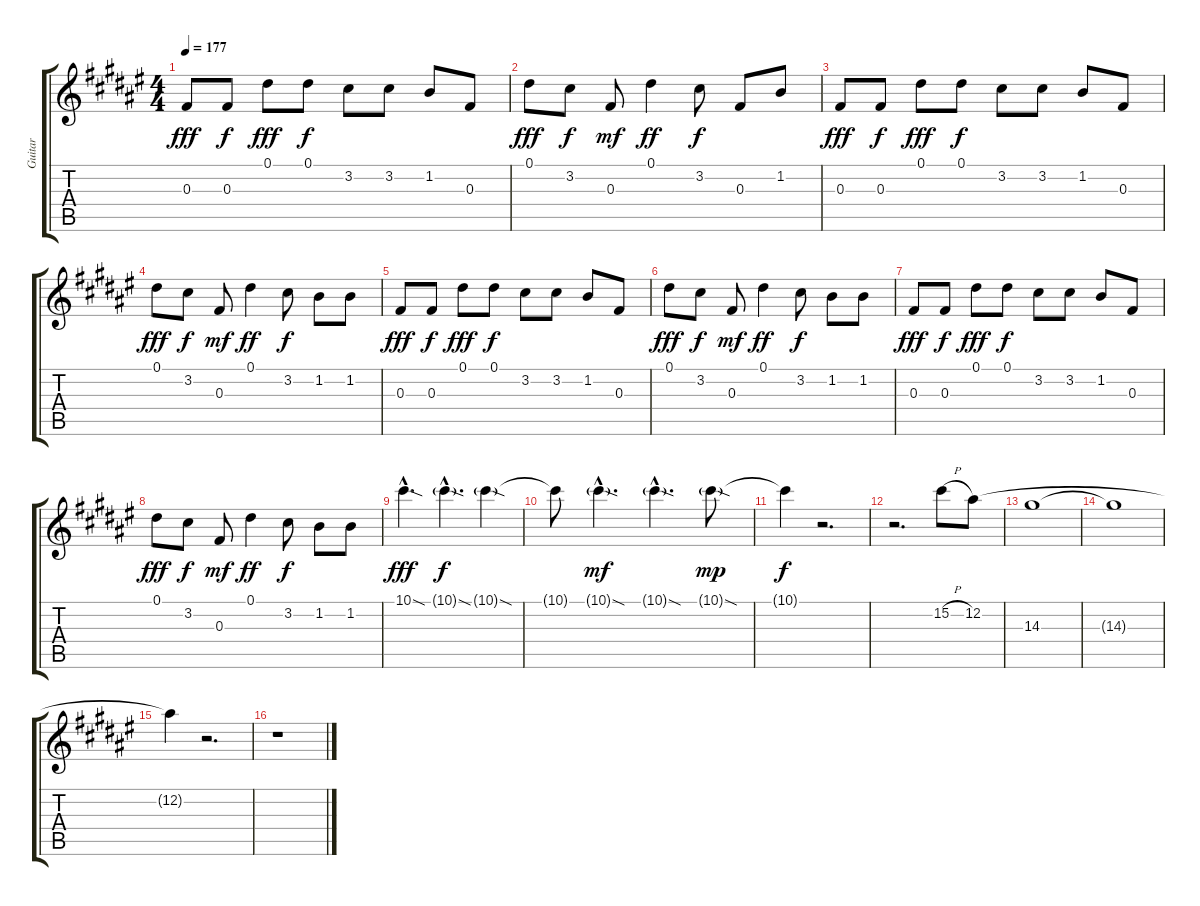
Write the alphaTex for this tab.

\track ("Guitar" "Guitar") {instrument overdrivenguitar}
\staff {score tabs}
\tuning (Eb4 Bb3 Gb3 Db3 Ab2 Eb2) {hide}
\ts (4 4)
\tempo 177
\clef g2
\ks d#minor
0.3.8{dy fff} 0.3.8{dy f} 0.1.8{dy fff} 0.1.8{dy f} 3.2.8 3.2.8 1.2.8 0.3.8 |
0.1.8{dy fff} 3.2.8{dy f} 0.3.8{dy mf} 0.1.4{dy ff} 3.2.8{dy f} 0.3.8 1.2.8 |
0.3.8{dy fff} 0.3.8{dy f} 0.1.8{dy fff} 0.1.8{dy f} 3.2.8 3.2.8 1.2.8 0.3.8 |
0.1.8{dy fff} 3.2.8{dy f} 0.3.8{dy mf} 0.1.4{dy ff} 3.2.8{dy f} 1.2.8 1.2.8 |
0.3.8{dy fff} 0.3.8{dy f} 0.1.8{dy fff} 0.1.8{dy f} 3.2.8 3.2.8 1.2.8 0.3.8 |
0.1.8{dy fff} 3.2.8{dy f} 0.3.8{dy mf} 0.1.4{dy ff} 3.2.8{dy f} 1.2.8 1.2.8 |
0.3.8{dy fff} 0.3.8{dy f} 0.1.8{dy fff} 0.1.8{dy f} 3.2.8 3.2.8 1.2.8 0.3.8 |
0.1.8{dy fff} 3.2.8{dy f} 0.3.8{dy mf} 0.1.4{dy ff} 3.2.8{dy f} 1.2.8 1.2.8 |
10.1{sod hac}.4{d dy fff balance 16 instrument distortionguitar} 10.1{sod g hac}.4{d dy f} 10.1{sod g}.4{balance 0} |
10.1{t}.8 10.1{sod g hac}.4{d dy mf} 10.1{sod g hac}.4{d balance 16} 10.1{sod g}.8{dy mp} |
10.1{t}.4{dy f} r.2{d} |
r.2{d} 15.2{h}.8{balance 4} 12.2.8 |
14.3.1 |
14.3{t}.1 |
12.2{t}.4 r.2{d} |
r.1
